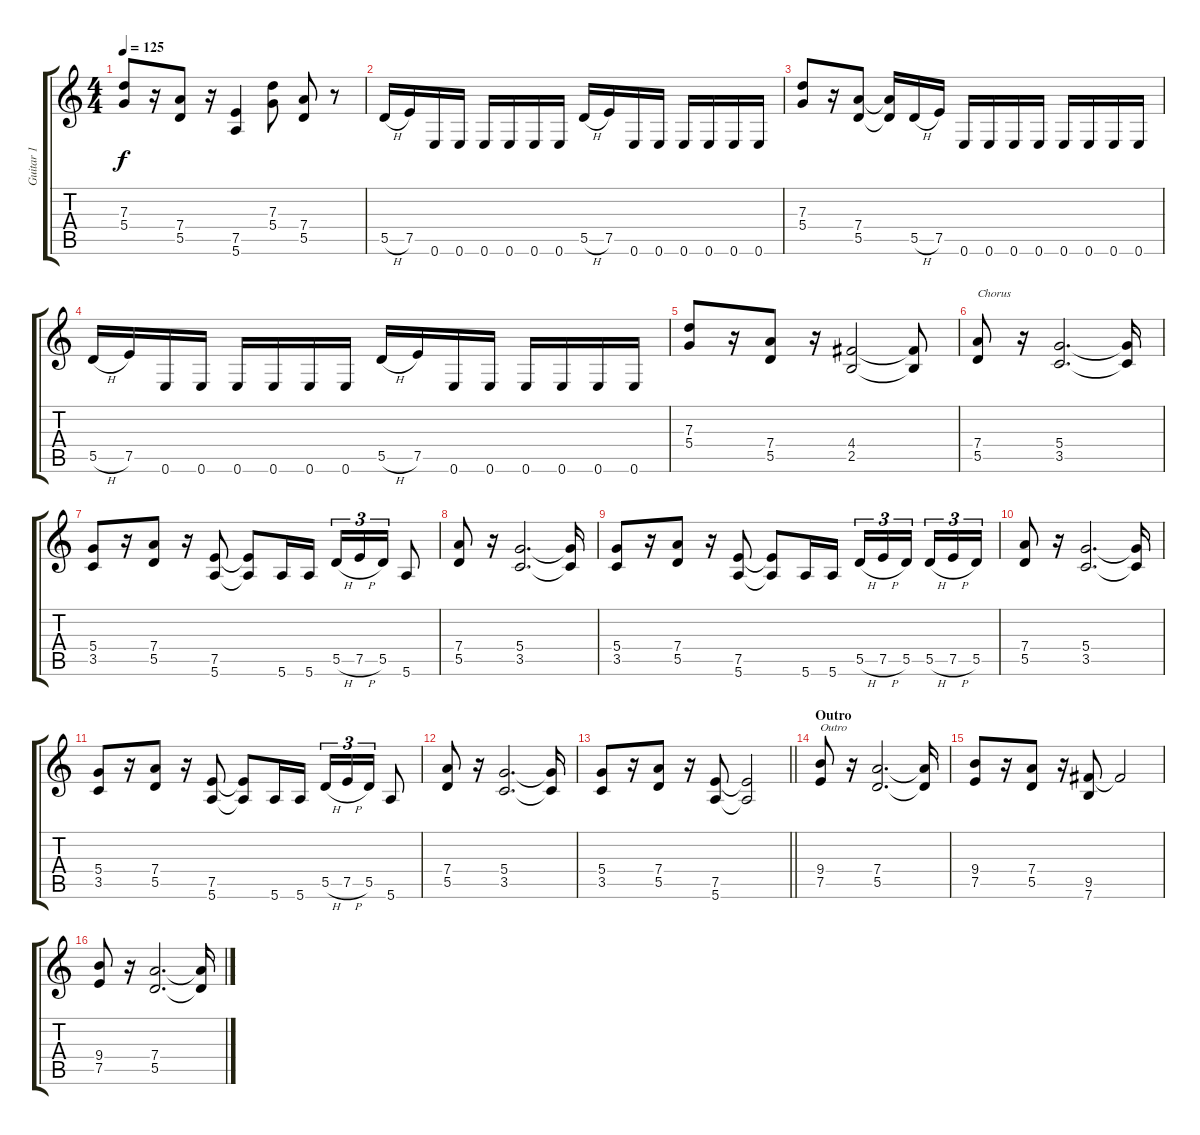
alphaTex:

\track ("Guitar 1" "Guitar 1") {instrument distortionguitar}
\staff {score tabs}
\tuning (E4 B3 G3 D3 A2 E2) {hide}
\ts (4 4)
\tempo 125
\clef g2
\ks c
(7.3 5.4).8{dy f} r.16 (7.4 5.5).8 r.16 (7.5 5.6).4 (7.3 5.4).8 (7.4 5.5).8 r.8 |
5.5{h}.16 7.5.16 0.6.16 0.6.16 0.6.16 0.6.16 0.6.16 0.6.16 5.5{h}.16 7.5.16 0.6.16 0.6.16 0.6.16 0.6.16 0.6.16 0.6.16 |
(7.3 5.4).8 r.16 (7.4 5.5).8 (7.4{t} 5.5{t}).16 5.5{h}.16 7.5.16 0.6.16 0.6.16 0.6.16 0.6.16 0.6.16 0.6.16 0.6.16 0.6.16 |
5.5{h}.16 7.5.16 0.6.16 0.6.16 0.6.16 0.6.16 0.6.16 0.6.16 5.5{h}.16 7.5.16 0.6.16 0.6.16 0.6.16 0.6.16 0.6.16 0.6.16 |
(7.3 5.4).8 r.16 (7.4 5.5).8 r.16 (4.4 2.5).2 (4.4{t} 2.5{t}).8 |
(7.4 5.5).8{txt "Chorus"} r.16 (5.4 3.5).2{d} (5.4{t} 3.5{t}).16 |
(5.4 3.5).8 r.16 (7.4 5.5).8 r.16 (7.5 5.6).8 (7.5{t} 5.6{t}).8 5.6.16 5.6.16 5.5{h}.16{tu (3 2)} 7.5{h}.16{tu (3 2)} 5.5.16{tu (3 2)} 5.6.8 |
(7.4 5.5).8 r.16 (5.4 3.5).2{d} (5.4{t} 3.5{t}).16 |
(5.4 3.5).8 r.16 (7.4 5.5).8 r.16 (7.5 5.6).8 (7.5{t} 5.6{t}).8 5.6.16 5.6.16 5.5{h}.16{tu (3 2)} 7.5{h}.16{tu (3 2)} 5.5.16{tu (3 2) beam splitsecondary} 5.5{h}.16{tu (3 2)} 7.5{h}.16{tu (3 2)} 5.5.16{tu (3 2)} |
(7.4 5.5).8 r.16 (5.4 3.5).2{d} (5.4{t} 3.5{t}).16 |
(5.4 3.5).8 r.16 (7.4 5.5).8 r.16 (7.5 5.6).8 (7.5{t} 5.6{t}).8 5.6.16 5.6.16 5.5{h}.16{tu (3 2)} 7.5{h}.16{tu (3 2)} 5.5.16{tu (3 2)} 5.6.8 |
(7.4 5.5).8 r.16 (5.4 3.5).2{d} (5.4{t} 3.5{t}).16 |
\barLineRight lightlight
(5.4 3.5).8 r.16 (7.4 5.5).8 r.16 (7.5 5.6).8 (7.5{t} 5.6{t}).2 |
\section ("" "Outro")
(9.4 7.5).8{txt "Outro"} r.16 (7.4 5.5).2{d} (7.4{t} 5.5{t}).16 |
(9.4 7.5).8 r.16 (7.4 5.5).8 r.16 (9.5 7.6).8 9.5{t}.2 |
(9.4 7.5).8 r.16 (7.4 5.5).2{d} (7.4{t} 5.5{t}).16
